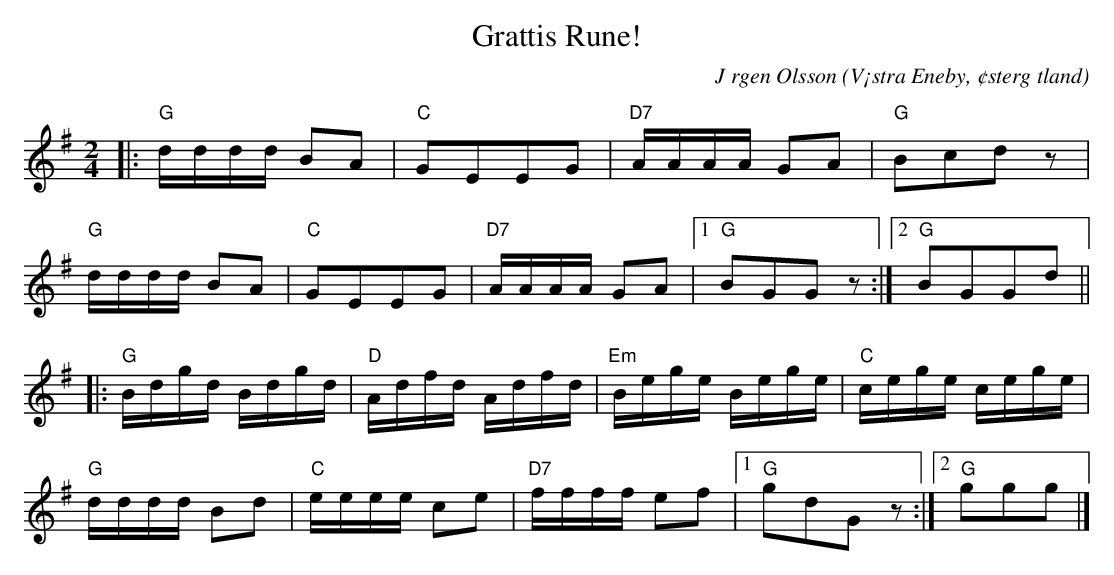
X:1
T:Grattis Rune!
C:J rgen Olsson
O:V¡stra Eneby, ¢sterg tland
Q:115
M:2/4
L:1/8
K:G
|:"G"d/2d/2d/2d/2 BA|"C"GEEG|"D7"A/2A/2A/2A/2 GA|"G"Bcd z|
"G"d/2d/2d/2d/2 BA|"C"GEEG|"D7"A/2A/2A/2A/2 GA|1"G"BGG z :|2"G"BGGd ||
|:"G"B/2d/2g/2d/2 B/2d/2g/2d/2|"D"A/2d/2f/2d/2 A/2d/2f/2d/2|"Em"B/2e/2g/2e/2 B/2e/2g/2e/2|"C"c/2e/2g/2e/2 c/2e/2g/2e/2|
"G"d/2d/2d/2d/2 Bd|"C"e/2e/2e/2e/2 ce|"D7"f/2f/2f/2f/2 ef|1"G"gdG z :|2"G"ggg |]
